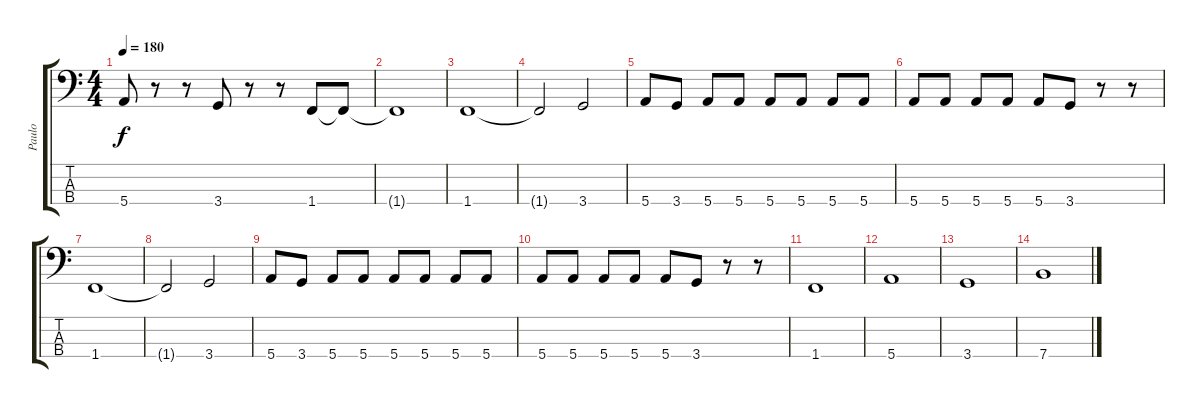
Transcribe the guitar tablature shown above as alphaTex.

\track ("Paulo" "Paulo") {instrument electricbassfinger}
\staff {score tabs}
\tuning (G2 D2 A1 E1) {hide}
\ts (4 4)
\tempo 180
\clef f4
\ks c
5.4.8{dy f} r.8 r.8 3.4.8 r.8 r.8 1.4.8 1.4{t}.8 |
1.4{t}.1 |
1.4.1 |
1.4{t}.2 3.4.2 |
5.4.8 3.4.8 5.4.8 5.4.8 5.4.8 5.4.8 5.4.8 5.4.8 |
5.4.8 5.4.8 5.4.8 5.4.8 5.4.8 3.4.8 r.8 r.8 |
1.4.1 |
1.4{t}.2 3.4.2 |
5.4.8 3.4.8 5.4.8 5.4.8 5.4.8 5.4.8 5.4.8 5.4.8 |
5.4.8 5.4.8 5.4.8 5.4.8 5.4.8 3.4.8 r.8 r.8 |
1.4.1 |
5.4.1 |
3.4.1 |
7.4.1
